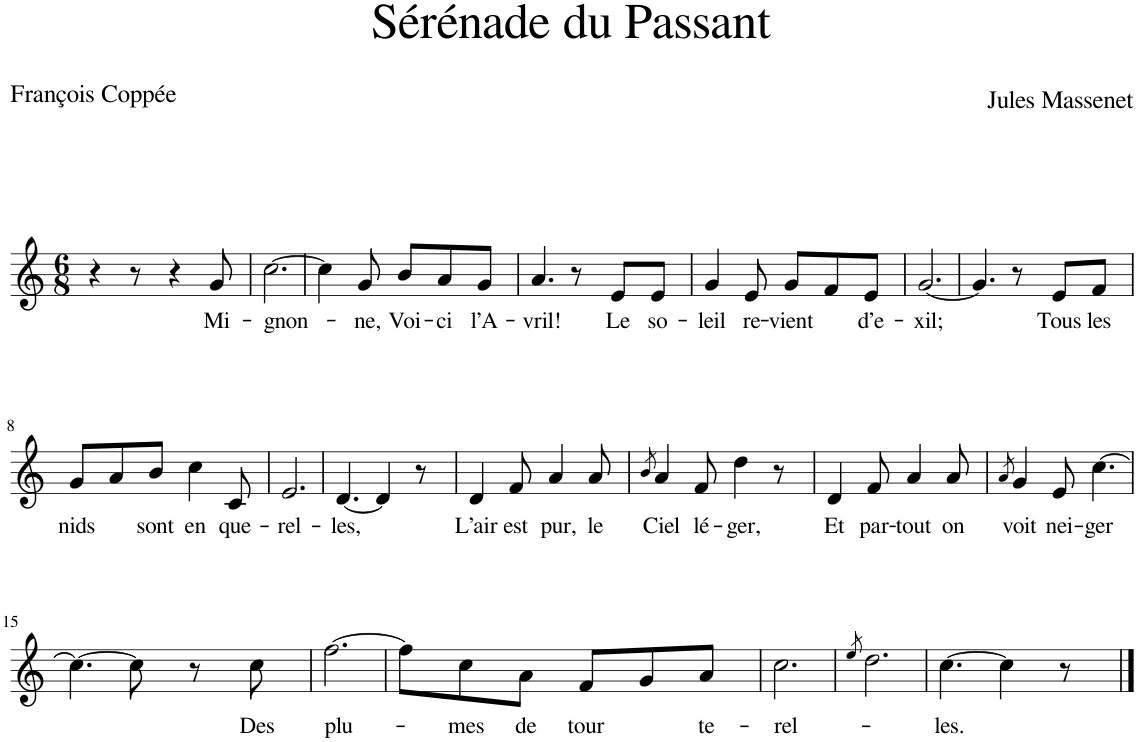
**kern	**text
*part1	*part1
*staff1	*staff1
*I"Piano	*
*I'Pno	*
*clefG2	*
*k[]	*
*M6/8	*
=1	=1
4r	.
8r	.
4r	.
!	!LO:LY:b
8g/	Mi-
=2	=2
!	!LO:LY:b
[2.cc\	-gnon-
=3	=3
4cc\]	.
!	!LO:LY:b
8g/	-ne,
!	!LO:LY:b
8b/L	Voi-
!	!LO:LY:b
8a/	-ci
!	!LO:LY:b
8g/J	l’A-
=4	=4
!	!LO:LY:b
4.a/	-vril!
8r	.
!	!LO:LY:b
8e/L	Le
!	!LO:LY:b
8e/J	so-
=5	=5
!	!LO:LY:b
4g/	-leil
!	!LO:LY:b
8e/	re-
!	!LO:LY:b
8g/L	-vient
8f/	.
!	!LO:LY:b
8e/J	d’e-
=6	=6
!	!LO:LY:b
[2.g/	-xil;
=7	=7
4.g/]	.
8r	.
!	!LO:LY:b
8e/L	Tous
!	!LO:LY:b
8f/J	les
!!LO:LB:g=z
=8	=8
!	!LO:LY:b
8g/L	nids
8a/	.
!	!LO:LY:b
8b/J	sont
!	!LO:LY:b
4cc\	en
!	!LO:LY:b
8c/	que-
=9	=9
!	!LO:LY:b
2.e/	-rel-
=10	=10
!	!LO:LY:b
[4.d/	-les,
4d/]	.
8r	.
=11	=11
!	!LO:LY:b
4d/	L’air
!	!LO:LY:b
8f/	est
!	!LO:LY:b
4a/	pur,
!	!LO:LY:b
8a/	le
=12	=12
8qb/	.
!	!LO:LY:b
4a/	Ciel
!	!LO:LY:b
8f/	lé-
!	!LO:LY:b
4dd\	-ger,
8r	.
=13	=13
!	!LO:LY:b
4d/	Et
!	!LO:LY:b
8f/	par-
!	!LO:LY:b
4a/	-tout
!	!LO:LY:b
8a/	on
=14	=14
8qa/	.
!	!LO:LY:b
4g/	voit
!	!LO:LY:b
8e/	nei-
!	!LO:LY:b
[4.cc\	-ger
!!LO:LB:g=z
=15	=15
4.cc\_	.
8cc\]	.
8r	.
!	!LO:LY:b
8cc\	Des
=16	=16
!	!LO:LY:b
[2.ff\	plu-
=17	=17
8ff\L]	.
!	!LO:LY:b
8cc\	-mes
!	!LO:LY:b
8a\J	de
!	!LO:LY:b
8f/L	tour
8g/	.
!	!LO:LY:b
8a/J	-te-
=18	=18
!	!LO:LY:b
2.cc\	-rel-
=19	=19
8qee/	.
2.dd\	.
=20	=20
!	!LO:LY:b
[4.cc\	-les.
4cc\]	.
8r	.
==	==
*-	*-
